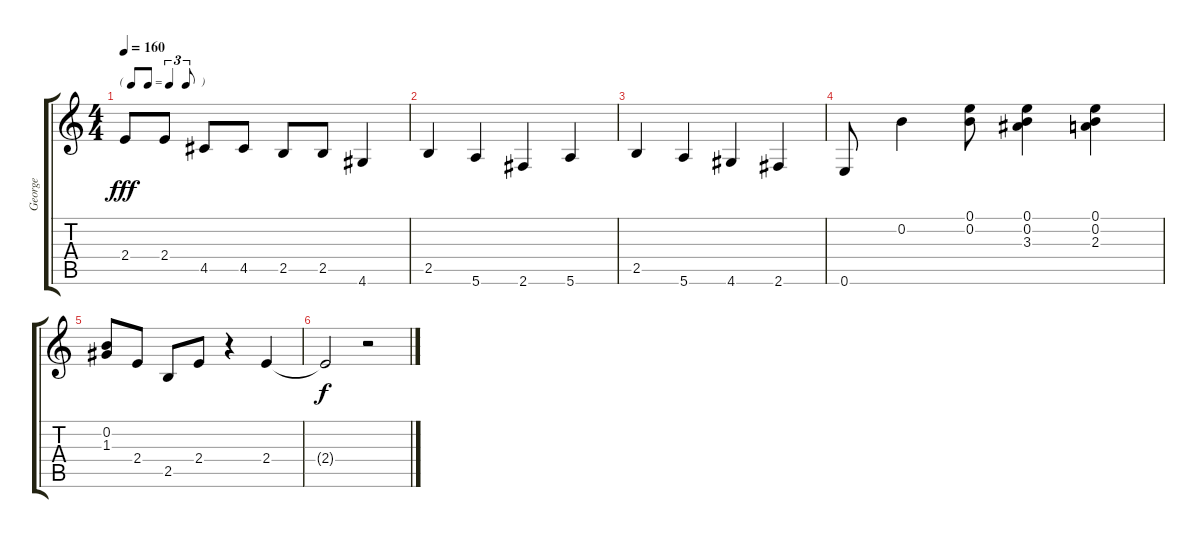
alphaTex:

\track ("George" "George") {instrument electricguitarmuted}
\staff {score tabs}
\tuning (E4 B3 G3 D3 A2 E2) {hide}
\ts (4 4)
\tf triplet8th
\tempo 160
\clef g2
\ks c
2.4.8{dy fff} 2.4.8 4.5.8 4.5.8 2.5.8 2.5.8 4.6.4 |
2.5.4 5.6.4 2.6.4 5.6.4 |
2.5.4 5.6.4 4.6.4 2.6.4 |
0.6.8 0.2.4 (0.1 0.2).8 (0.1 0.2 3.3).4 (0.1 0.2 2.3).4 |
(0.2 1.3).8 2.4.8 2.5.8 2.4.8 r.4 2.4.4 |
2.4{t}.2{dy f} r.2
